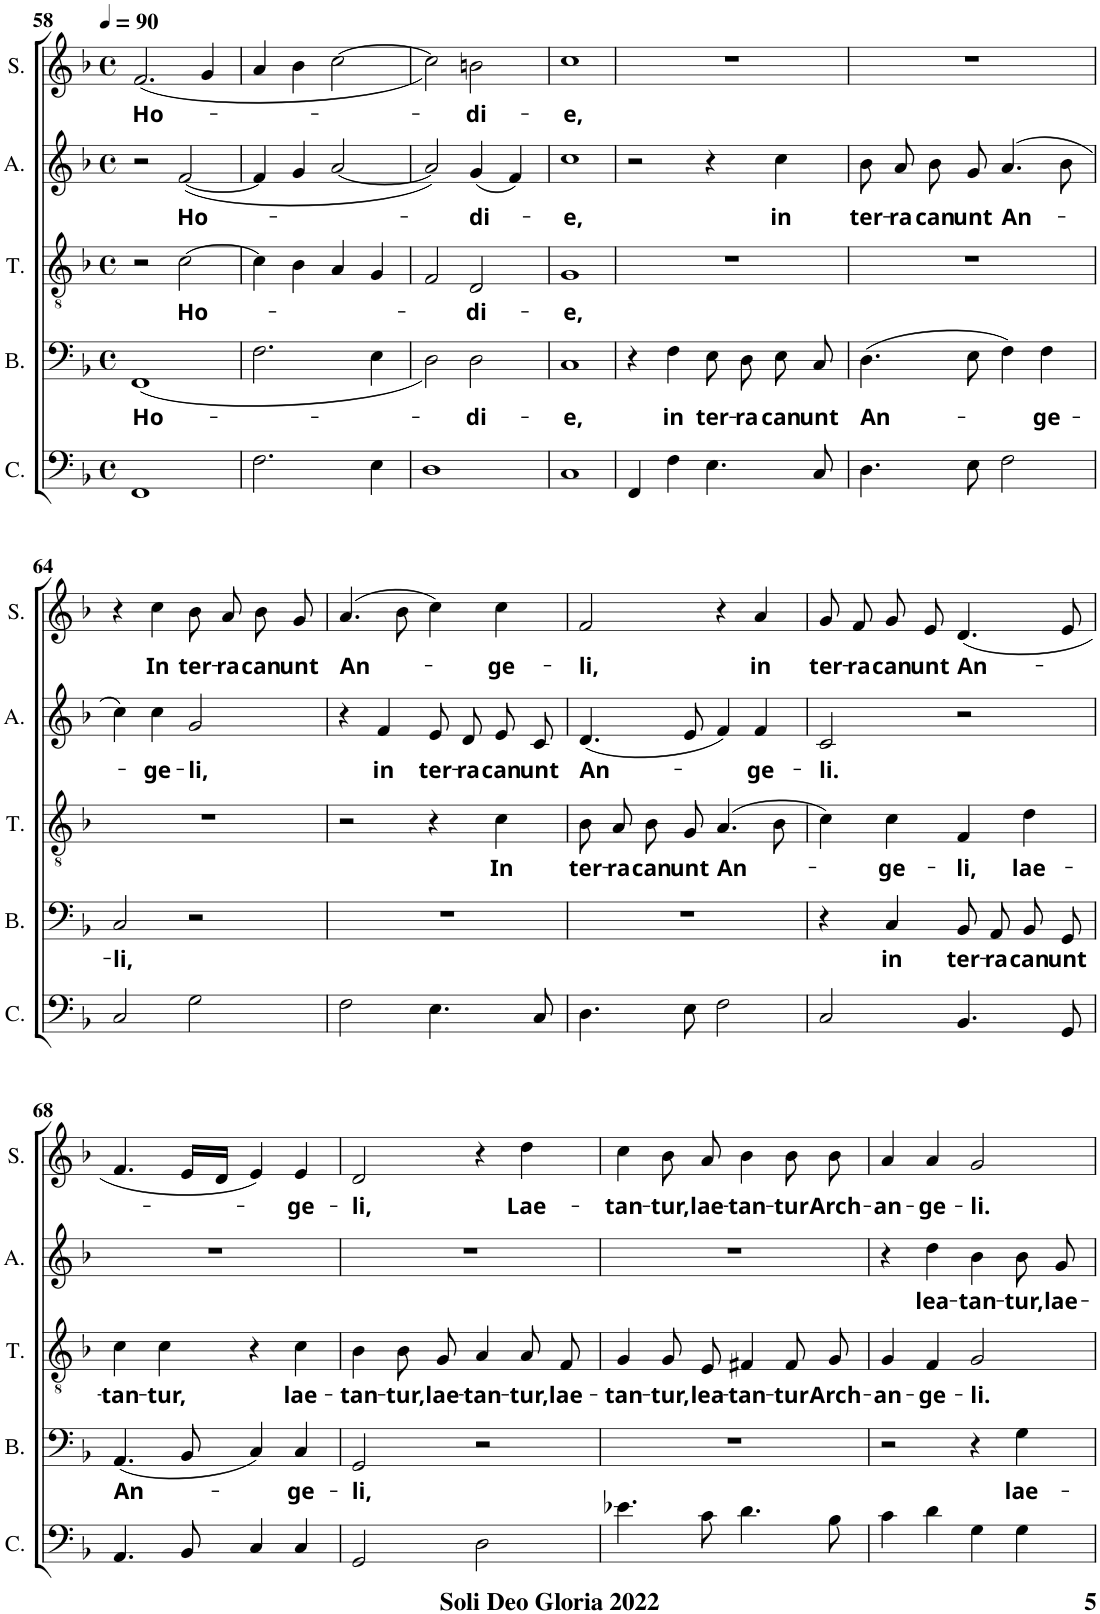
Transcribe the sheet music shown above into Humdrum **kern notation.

**kern	**kern	**text	**kern	**text	**kern	**text	**kern	**text
*part5	*part4	*part4	*part3	*part3	*part2	*part2	*part1	*part1
*staff5	*staff4	*staff4	*staff3	*staff3	*staff2	*staff2	*staff1	*staff1
*I"Continuo	*I"Bass	*	*I"Ténor	*	*I"Alto	*	*I"Soprano	*
*I'C.	*I'B.	*	*I'T.	*	*I'A.	*	*I'S.	*
!!LO:PB:g=z
*clefF4	*clefF4	*	*clefGv2	*	*clefG2	*	*clefG2	*
*	*Trd7c12	*	*	*	*	*	*	*
*k[b-]	*k[b-]	*	*k[b-]	*	*k[b-]	*	*k[b-]	*
*M4/4	*M4/4	*	*M4/4	*	*M4/4	*	*M4/4	*
*met(c)	*met(c)	*	*met(c)	*	*met(c)	*	*met(c)	*
*MM90	*MM90	*	*MM90	*	*MM90	*	*MM90	*
=58	=58	=58	=58	=58	=58	=58	=58	=58
!	!	!LO:LY:b	!	!	!	!	!	!LO:LY:b
1FF	(<1FF	Ho-	2r	.	2r	.	(<2.f/	Ho-
!	!	!	!	!LO:LY:b	!	!LO:LY:b	!	!
.	.	.	[2c\	Ho-	(<[2f/	Ho-	.	.
.	.	.	.	.	.	.	4g/	.
=59	=59	=59	=59	=59	=59	=59	=59	=59
2.F\	2.F\	.	4c\]	.	4f/]	.	4a/	.
.	.	.	4B-\	.	4g/	.	4b-\	.
.	.	.	4A/	.	[2a/	.	[2cc\	.
4E\	4E\	.	4G/	.	.	.	.	.
=60	=60	=60	=60	=60	=60	=60	=60	=60
1D	2D\)	.	2F/	.	2a/])	.	2cc\])	.
!	!	!LO:LY:b	!	!LO:LY:b	!	!LO:LY:b	!	!LO:LY:b
.	2D\	-di-	2D/	-di-	(4g/	-di-	2bn\	-di-
.	.	.	.	.	4f/)	.	.	.
=61	=61	=61	=61	=61	=61	=61	=61	=61
!	!	!LO:LY:b	!	!LO:LY:b	!	!LO:LY:b	!	!LO:LY:b
1C	1C	-e,	1G	-e,	1cc	-e,	1cc	-e,
=62	=62	=62	=62	=62	=62	=62	=62	=62
4FF/	4r	.	1r	.	2r	.	1r	.
!	!	!LO:LY:b	!	!	!	!	!	!
4F\	4F\	in	.	.	.	.	.	.
!	!	!LO:LY:b	!	!	!	!	!	!
4.E\	8E\L	ter-	.	.	4r	.	.	.
!	!	!LO:LY:b	!	!	!	!	!	!
.	8D\J	-ra	.	.	.	.	.	.
!	!	!LO:LY:b	!	!	!	!LO:LY:b	!	!
.	8E\L	can-	.	.	4cc\	in	.	.
!	!	!LO:LY:b	!	!	!	!	!	!
8C/	8C\J	-unt	.	.	.	.	.	.
=63	=63	=63	=63	=63	=63	=63	=63	=63
!	!	!LO:LY:b	!	!	!	!LO:LY:b	!	!
4.D\	(4.D\	An-	1r	.	8b-/L	ter-	1r	.
!	!	!	!	!	!	!LO:LY:b	!	!
.	.	.	.	.	8a/J	-ra	.	.
!	!	!	!	!	!	!LO:LY:b	!	!
.	.	.	.	.	8b-/L	can	.	.
!	!	!	!	!	!	!LO:LY:b	!	!
8E\	8E\	.	.	.	8g/J	unt	.	.
!	!	!	!	!	!	!LO:LY:b	!	!
2F\	4F\)	.	.	.	(4.a/	An-	.	.
!	!	!LO:LY:b	!	!	!	!	!	!
.	4F\	-ge-	.	.	.	.	.	.
.	.	.	.	.	8b-\	.	.	.
!!LO:LB:g=z
=64	=64	=64	=64	=64	=64	=64	=64	=64
!	!	!LO:LY:b	!	!	!	!	!	!
2C/	2C/	-li,	1r	.	4cc\)	.	4r	.
!	!	!	!	!	!	!LO:LY:b	!	!LO:LY:b
.	.	.	.	.	4cc\	-ge-	4cc\	In
!	!	!	!	!	!	!LO:LY:b	!	!LO:LY:b
2G\	2r	.	.	.	2g/	-li,	8b-\	ter-
!	!	!	!	!	!	!	!	!LO:LY:b
.	.	.	.	.	.	.	8a/	-ra
!	!	!	!	!	!	!	!	!LO:LY:b
.	.	.	.	.	.	.	8b-\	can
!	!	!	!	!	!	!	!	!LO:LY:b
.	.	.	.	.	.	.	8g/	unt
=65	=65	=65	=65	=65	=65	=65	=65	=65
!	!	!	!	!	!	!	!	!LO:LY:b
2F\	1r	.	2r	.	4r	.	(4.a/	An-
!	!	!	!	!	!	!LO:LY:b	!	!
.	.	.	.	.	4f/	in	.	.
.	.	.	.	.	.	.	8b-\	.
!	!	!	!	!	!	!LO:LY:b	!	!
4.E\	.	.	4r	.	8e/L	ter-	4cc\)	.
!	!	!	!	!	!	!LO:LY:b	!	!
.	.	.	.	.	8d/J	-ra	.	.
!	!	!	!	!LO:LY:b	!	!LO:LY:b	!	!LO:LY:b
.	.	.	4c\	In	8e/L	can	4cc\	-ge-
!	!	!	!	!	!	!LO:LY:b	!	!
8C/	.	.	.	.	8c/J	unt	.	.
=66	=66	=66	=66	=66	=66	=66	=66	=66
!	!	!	!	!LO:LY:b	!	!LO:LY:b	!	!LO:LY:b
4.D\	1r	.	8B-/L	ter-	(4.d/	An-	2f/	-li,
!	!	!	!	!LO:LY:b	!	!	!	!
.	.	.	8A/J	-ra	.	.	.	.
!	!	!	!	!LO:LY:b	!	!	!	!
.	.	.	8B-/L	can-	.	.	.	.
!	!	!	!	!LO:LY:b	!	!	!	!
8E\	.	.	8G/J	-unt	8e/	.	.	.
!	!	!	!	!LO:LY:b	!	!	!	!
2F\	.	.	(4.A/	An-	4f/)	.	4r	.
!	!	!	!	!	!	!LO:LY:b	!	!LO:LY:b
.	.	.	.	.	4f/	-ge-	4a/	in
.	.	.	8B-\	.	.	.	.	.
=67	=67	=67	=67	=67	=67	=67	=67	=67
!	!	!	!	!	!	!LO:LY:b	!	!LO:LY:b
2C/	4r	.	4c\)	.	2c/	-li.	8g/	ter-
!	!	!	!	!	!	!	!	!LO:LY:b
.	.	.	.	.	.	.	8f/	-ra
!	!	!LO:LY:b	!	!LO:LY:b	!	!	!	!LO:LY:b
.	4C/	in	4c\	-ge-	.	.	8g/	can
!	!	!	!	!	!	!	!	!LO:LY:b
.	.	.	.	.	.	.	8e/	unt
!	!	!LO:LY:b	!	!LO:LY:b	!	!	!	!LO:LY:b
4.BB-/	8BB-/L	ter-	4F/	-li,	2r	.	(4.d/	An-
!	!	!LO:LY:b	!	!	!	!	!	!
.	8AA/J	-ra	.	.	.	.	.	.
!	!	!LO:LY:b	!	!LO:LY:b	!	!	!	!
.	8BB-/L	can	4d\	lae-	.	.	.	.
!	!	!LO:LY:b	!	!	!	!	!	!
8GG/	8GG/J	unt	.	.	.	.	8e/	.
!!LO:LB:g=z
=68	=68	=68	=68	=68	=68	=68	=68	=68
!	!	!LO:LY:b	!	!LO:LY:b	!	!	!	!
4.AA/	(4.AA/	An-	4c\	-tan-	1r	.	4.f/	.
!	!	!	!	!LO:LY:b	!	!	!	!
.	.	.	4c\	-tur,	.	.	.	.
8BB-/	8BB-/	.	.	.	.	.	16e/LL	.
.	.	.	.	.	.	.	16d/JJ	.
4C/	4C/)	.	4r	.	.	.	4e/)	.
!	!	!LO:LY:b	!	!LO:LY:b	!	!	!	!LO:LY:b
4C/	4C/	-ge-	4c\	lae-	.	.	4e/	-ge-
=69	=69	=69	=69	=69	=69	=69	=69	=69
!	!	!LO:LY:b	!	!LO:LY:b	!	!	!	!LO:LY:b
2GG/	2GG/	-li,	4B-\	-tan-	1r	.	2d/	-li,
!	!	!	!	!LO:LY:b	!	!	!	!
.	.	.	8B-/L	-tur,	.	.	.	.
!	!	!	!	!LO:LY:b	!	!	!	!
.	.	.	8G/J	lae-	.	.	.	.
!	!	!	!	!LO:LY:b	!	!	!	!
2D\	2r	.	4A/	-tan-	.	.	4r	.
!	!	!	!	!LO:LY:b	!	!	!	!LO:LY:b
.	.	.	8A/L	-tur,	.	.	4dd\	Lae-
!	!	!	!	!LO:LY:b	!	!	!	!
.	.	.	8F/J	lae-	.	.	.	.
=70	=70	=70	=70	=70	=70	=70	=70	=70
!	!	!	!	!LO:LY:b	!	!	!	!LO:LY:b
4.e-X\	1r	.	4G/	-tan-	1r	.	4cc\	-tan-
!	!	!	!	!LO:LY:b	!	!	!	!LO:LY:b
.	.	.	8G/L	-tur,	.	.	8b-\	-tur,
!	!	!	!	!LO:LY:b	!	!	!	!LO:LY:b
8c\	.	.	8E/J	lea-	.	.	8a/	lae-
!	!	!	!	!LO:LY:b	!	!	!	!LO:LY:b
4.d\	.	.	4F#X/	-tan-	.	.	4b-\	-tan-
!	!	!	!	!LO:LY:b	!	!	!	!LO:LY:b
.	.	.	8F#/L	-tur	.	.	8b-\	-tur
!	!	!	!	!LO:LY:b	!	!	!	!LO:LY:b
8B-\	.	.	8G/J	Arch-	.	.	8b-\	Arch-
=71	=71	=71	=71	=71	=71	=71	=71	=71
!	!	!	!	!LO:LY:b	!	!	!	!LO:LY:b
4c\	2r	.	4G/	-an-	4r	.	4a/	-an-
!	!	!	!	!LO:LY:b	!	!LO:LY:b	!	!LO:LY:b
4d\	.	.	4F/	-ge-	4dd\	lea-	4a/	-ge-
!	!	!	!	!LO:LY:b	!	!LO:LY:b	!	!LO:LY:b
4G\	4r	.	2G/	-li.	4b-\	-tan-	2g/	-li.
!	!	!LO:LY:b	!	!	!	!LO:LY:b	!	!
4G\	4G\	lae-	.	.	8b-/L	-tur,	.	.
!	!	!	!	!	!	!LO:LY:b	!	!
.	.	.	.	.	8g/J	lae-	.	.
=	=	=	=	=	=	=	=	=
*-	*-	*-	*-	*-	*-	*-	*-	*-
